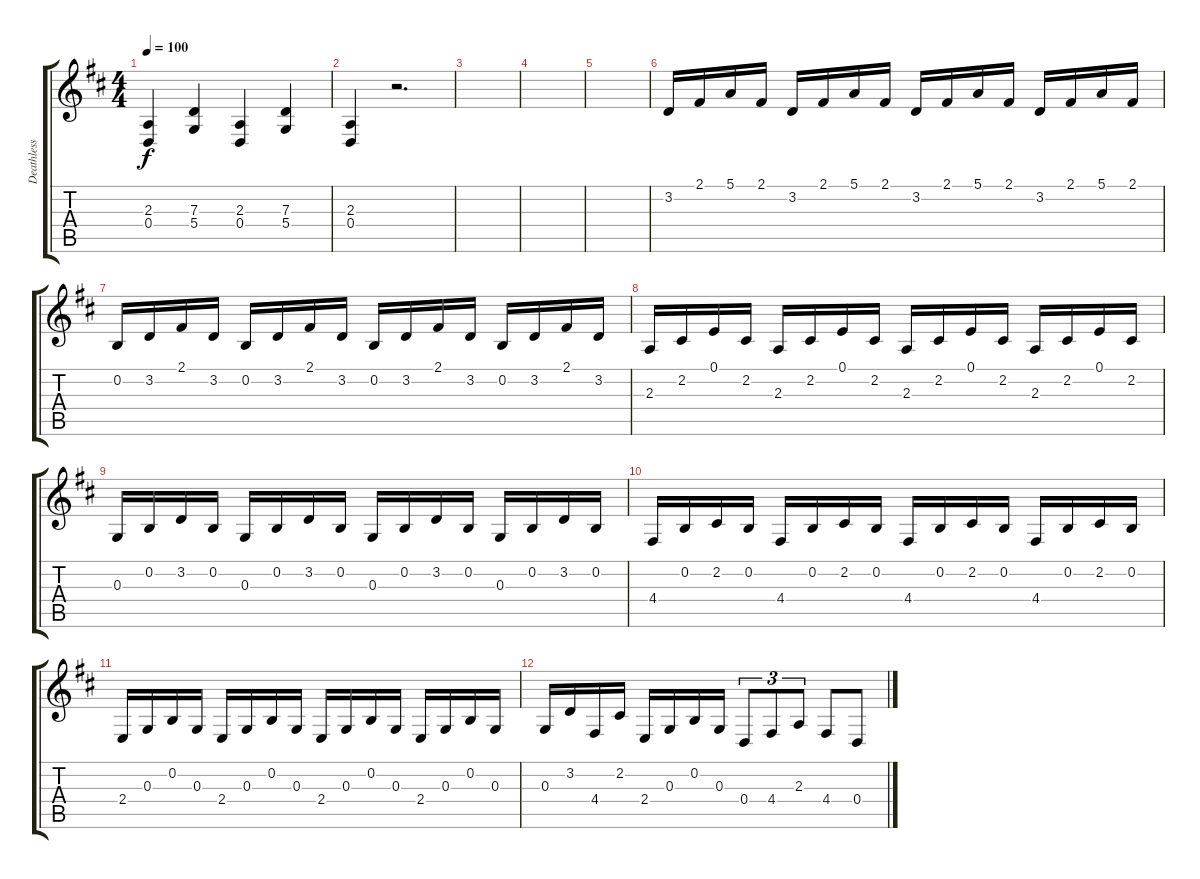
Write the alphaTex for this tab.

\track ("Deathless Horsie (Keyboards - high)" "Deathless ") {instrument synthbrass1}
\staff {score tabs}
\tuning (E4 B3 G3 D3 A2 E2) {hide}
\ts (4 4)
\tempo 100
\clef g2
\ks d
(2.3 0.4).4{dy f} (7.3 5.4).4 (2.3 0.4).4 (7.3 5.4).4 |
(2.3 0.4).4 r.2{d} |
|
|
|
3.2.16 2.1.16 5.1.16 2.1.16 3.2.16 2.1.16 5.1.16 2.1.16 3.2.16 2.1.16 5.1.16 2.1.16 3.2.16 2.1.16 5.1.16 2.1.16 |
0.2.16 3.2.16 2.1.16 3.2.16 0.2.16 3.2.16 2.1.16 3.2.16 0.2.16 3.2.16 2.1.16 3.2.16 0.2.16 3.2.16 2.1.16 3.2.16 |
2.3.16 2.2.16 0.1.16 2.2.16 2.3.16 2.2.16 0.1.16 2.2.16 2.3.16 2.2.16 0.1.16 2.2.16 2.3.16 2.2.16 0.1.16 2.2.16 |
0.3.16 0.2.16 3.2.16 0.2.16 0.3.16 0.2.16 3.2.16 0.2.16 0.3.16 0.2.16 3.2.16 0.2.16 0.3.16 0.2.16 3.2.16 0.2.16 |
4.4.16 0.2.16 2.2.16 0.2.16 4.4.16 0.2.16 2.2.16 0.2.16 4.4.16 0.2.16 2.2.16 0.2.16 4.4.16 0.2.16 2.2.16 0.2.16 |
2.4.16 0.3.16 0.2.16 0.3.16 2.4.16 0.3.16 0.2.16 0.3.16 2.4.16 0.3.16 0.2.16 0.3.16 2.4.16 0.3.16 0.2.16 0.3.16 |
0.3.16 3.2.16 4.4.16 2.2.16 2.4.16 0.3.16 0.2.16 0.3.16 0.4.8{tu (3 2)} 4.4.8{tu (3 2)} 2.3.8{tu (3 2)} 4.4.8 0.4.8
